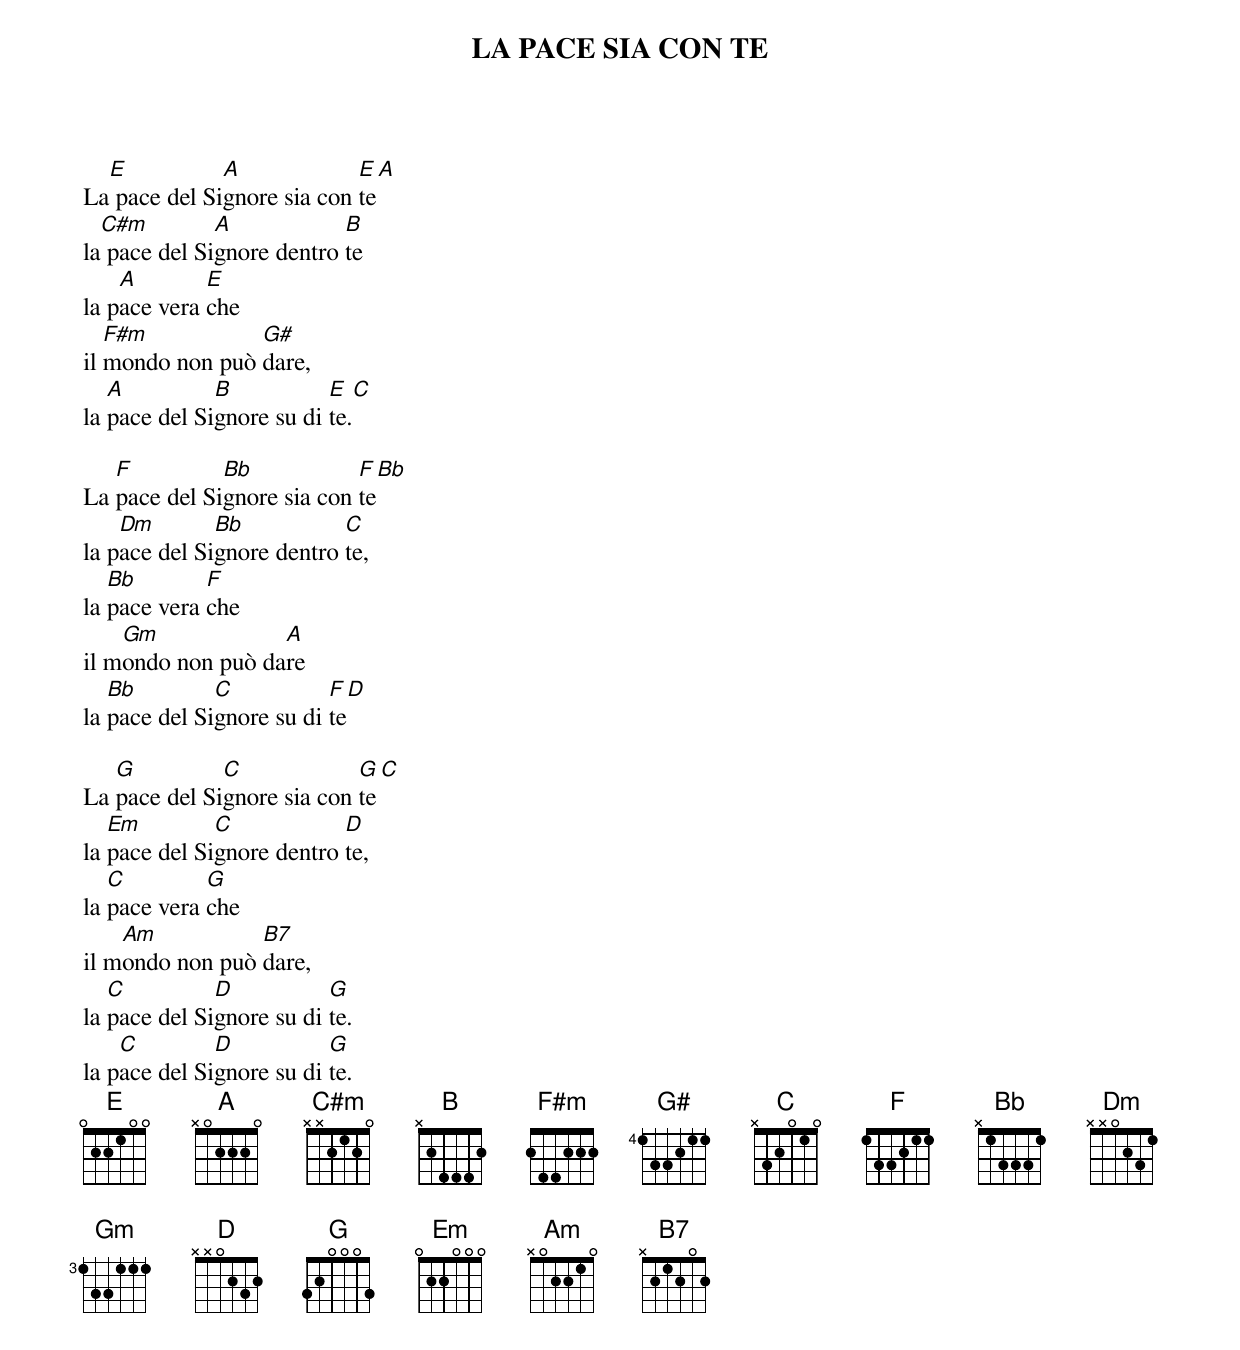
{title:LA PACE SIA CON TE}


La[E] pace del Si[A]gnore sia con [E]te[A]
la[C#m] pace del Si[A]gnore dentro [B]te
la p[A]ace vera [E]che
il [F#m]mondo non può [G#]dare,
la [A]pace del Si[B]gnore su di [E]te.[C]

La [F]pace del Si[Bb]gnore sia con [F]te[Bb]
la p[Dm]ace del Si[Bb]gnore dentro [C]te,
la [Bb]pace vera [F]che
il m[Gm]ondo non può da[A]re
la [Bb]pace del Si[C]gnore su di [F]te[D]

La [G]pace del Si[C]gnore sia con [G]te[C]
la [Em]pace del Si[C]gnore dentro [D]te,
la [C]pace vera [G]che
il m[Am]ondo non può [B7]dare,
la [C]pace del Si[D]gnore su di [G]te.
la p[C]ace del Si[D]gnore su di [G]te.
